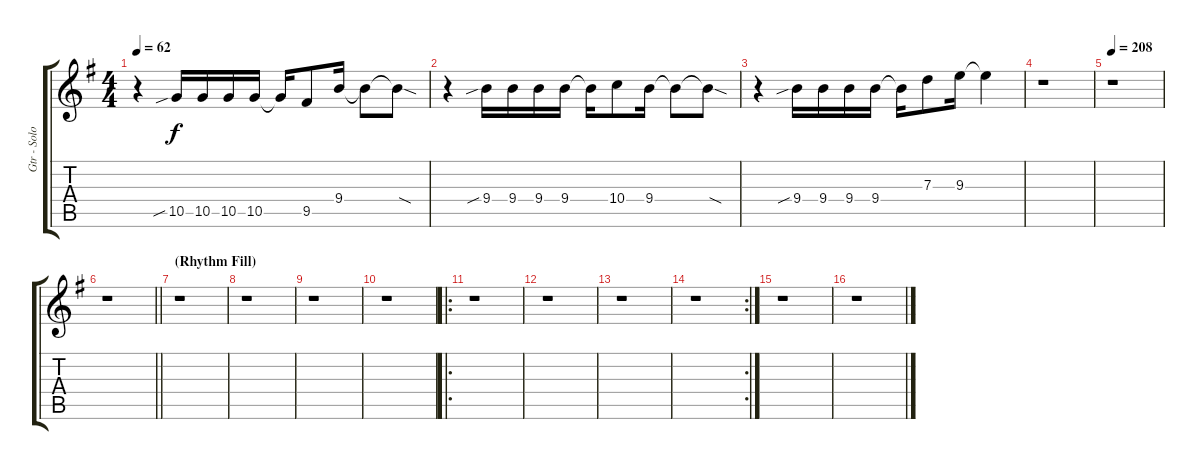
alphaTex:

\track ("Gtr - Solo" "Gtr - Solo") {instrument overdrivenguitar}
\staff {score tabs}
\tuning (E4 B3 G3 D3 A2 E2) {hide}
\ts (4 4)
\tempo 62
\clef g2
\ks eminor
r.4{dy f} 10.5{sib}.16 10.5.16{beam merge} 10.5.16 10.5.16 10.5{t}.16 9.5.8 9.4.16 9.4{t}.8 9.4{sod t}.8 |
r.4 9.4{sib}.16 9.4.16{beam merge} 9.4.16 9.4.16 9.4{t}.16 10.4.8 9.4.16 9.4{t}.8 9.4{sod t}.8 |
r.4 9.4{sib}.16 9.4.16{beam merge} 9.4.16 9.4.16 9.4{t}.16 7.3.8 9.3.16 9.3{t}.4 |
r.1 |
\tempo 208
r.1 |
\barLineRight lightlight
r.1 |
\section ("" "(Rhythm Fill)")
r.1 |
r.1 |
r.1 |
r.1 |
\ro
r.1 |
r.1 |
r.1 |
\rc 2
r.1 |
r.1 |
r.1
